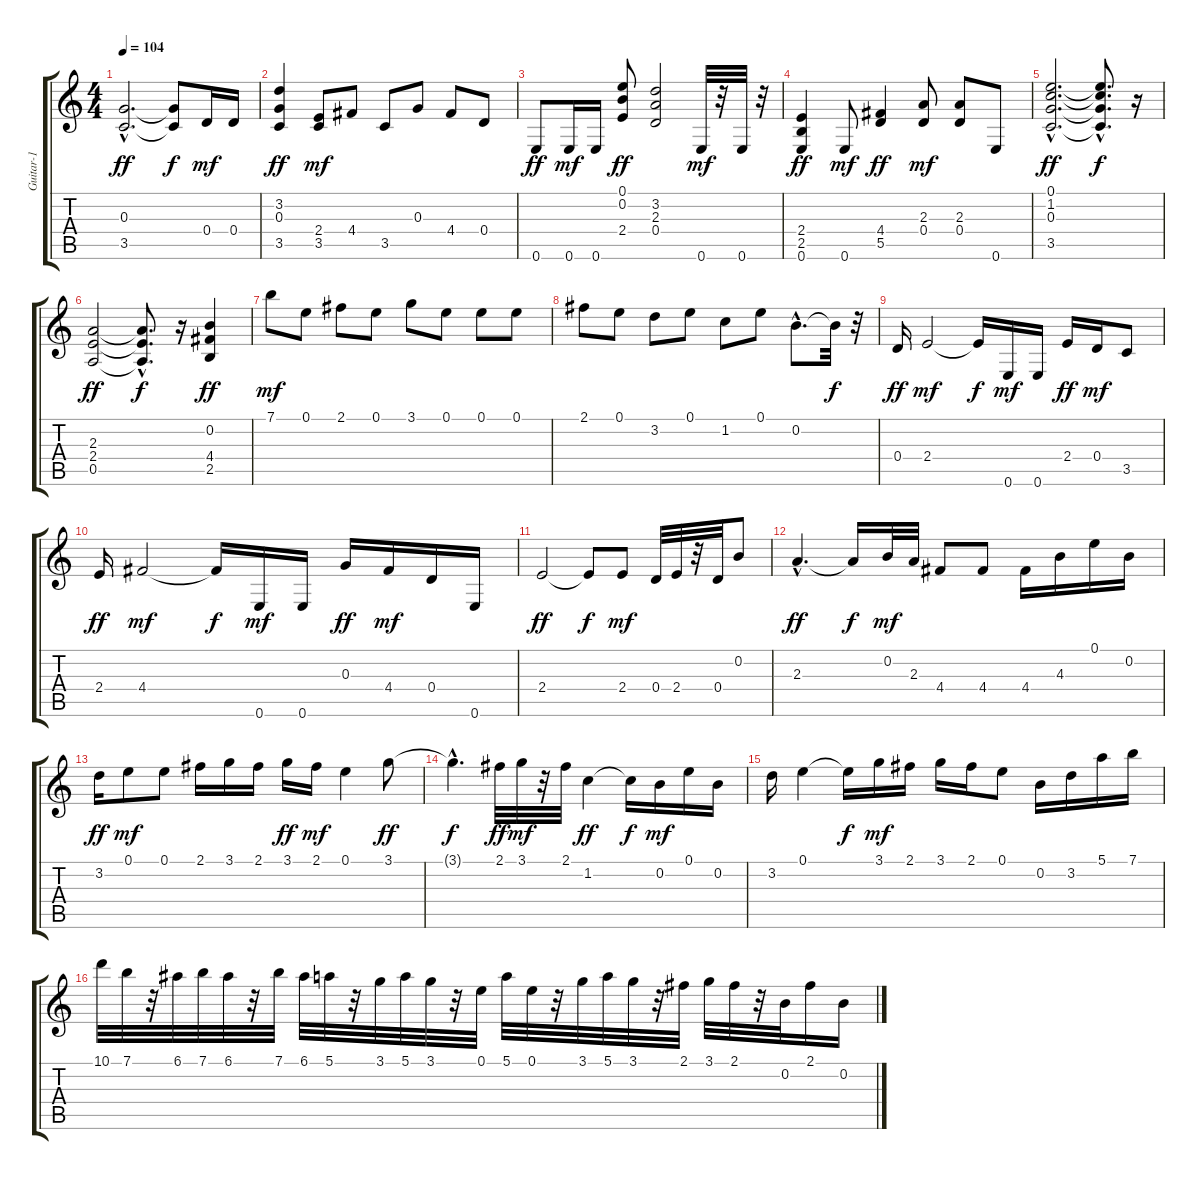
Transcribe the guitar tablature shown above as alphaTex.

\track ("Guitar-1" "Guitar-1") {instrument acousticguitarsteel}
\staff {score tabs}
\tuning (E4 B3 G3 D3 A2 E2) {hide}
\ts (4 4)
\tempo 104
\clef g2
\ks c
(0.3{hac} 3.5{hac}).2{d dy ff} (0.3{t} 3.5{t}).8{dy f} 0.4.16{dy mf} 0.4.16 |
(3.2 0.3 3.5).4{dy ff} (2.4 3.5).8{dy mf} 4.4.8 3.5.8 0.3.8 4.4.8 0.4.8 |
0.6.8{dy ff} 0.6.16{dy mf} 0.6.16 (0.1 0.2 2.4).8{dy ff} (3.2 2.3 0.4).2 0.6.32{dy mf} r.32 0.6.32 r.32 |
(2.4 2.5 0.6).4{dy ff} 0.6.8{dy mf} (4.4 5.5).4{dy ff} (2.3 0.4).8{dy mf} (2.3 0.4).8 0.6.8 |
(0.1{hac} 1.2{hac} 0.3{hac} 3.5{hac}).2{d dy ff} (0.1{hac t} 1.2{hac t} 0.3{hac t} 3.5{hac t}).8{d dy f} r.16 |
(2.3 2.4 0.5).2{dy ff} (2.3{hac t} 2.4{hac t} 0.5{hac t}).8{d dy f} r.16 (0.2 4.4 2.5).4{dy ff} |
7.1.8{dy mf} 0.1.8 2.1.8 0.1.8 3.1.8 0.1.8 0.1.8 0.1.8 |
2.1.8 0.1.8 3.2.8 0.1.8 1.2.8 0.1.8 0.2{hac}.8{d} 0.2{t}.32{dy f} r.32 |
0.4.16{dy ff instrument overdrivenguitar} 2.4.2{dy mf} 2.4{t}.16{dy f} 0.6.16{dy mf} 0.6.16 2.4.16{dy ff} 0.4.16{dy mf} 3.5.8 |
2.4.16{dy ff} 4.4.2{dy mf} 4.4{t}.16{dy f} 0.6.16{dy mf} 0.6.16 0.3.16{dy ff} 4.4.16{dy mf} 0.4.16 0.6.16 |
2.4.2{dy ff} 2.4{t}.8{dy f} 2.4.8{dy mf} 0.4.32 2.4.32 r.32 0.4.32 0.2.8 |
2.3{hac}.4{d dy ff} 2.3{t}.16{dy f} 0.2.32{dy mf} 2.3.32 4.4.8 4.4.8 4.4.16 4.3.16 0.1.16 0.2.16 |
3.2.16{dy ff} 0.1.8{dy mf} 0.1.8 2.1.16 3.1.16 2.1.16 3.1.16{dy ff} 2.1.16{dy mf} 0.1.4 3.1.8{dy ff} |
3.1{hac t}.4{d dy f} 2.1.32{dy ff} 3.1.32{dy mf} r.32 2.1.32 1.2.4{dy ff} 1.2{t}.16{dy f} 0.2.16{dy mf} 0.1.16 0.2.16 |
3.2.16 0.1.4 0.1{t}.16{dy f} 3.1.16{dy mf} 2.1.16 3.1.16 2.1.16 0.1.8 0.2.16 3.2.16 5.1.16 7.1.16 |
10.1.32 7.1.32 r.32 6.1.32 7.1.32 6.1.32 r.32 7.1.32 6.1.32 5.1.32 r.32 3.1.32 5.1.32 3.1.32 r.32 0.1.32 5.1.32 0.1.32 r.32 3.1.32 5.1.32 3.1.32 r.32 2.1.32 3.1.32 2.1.32 r.32 0.2.32 2.1.16 0.2.16
